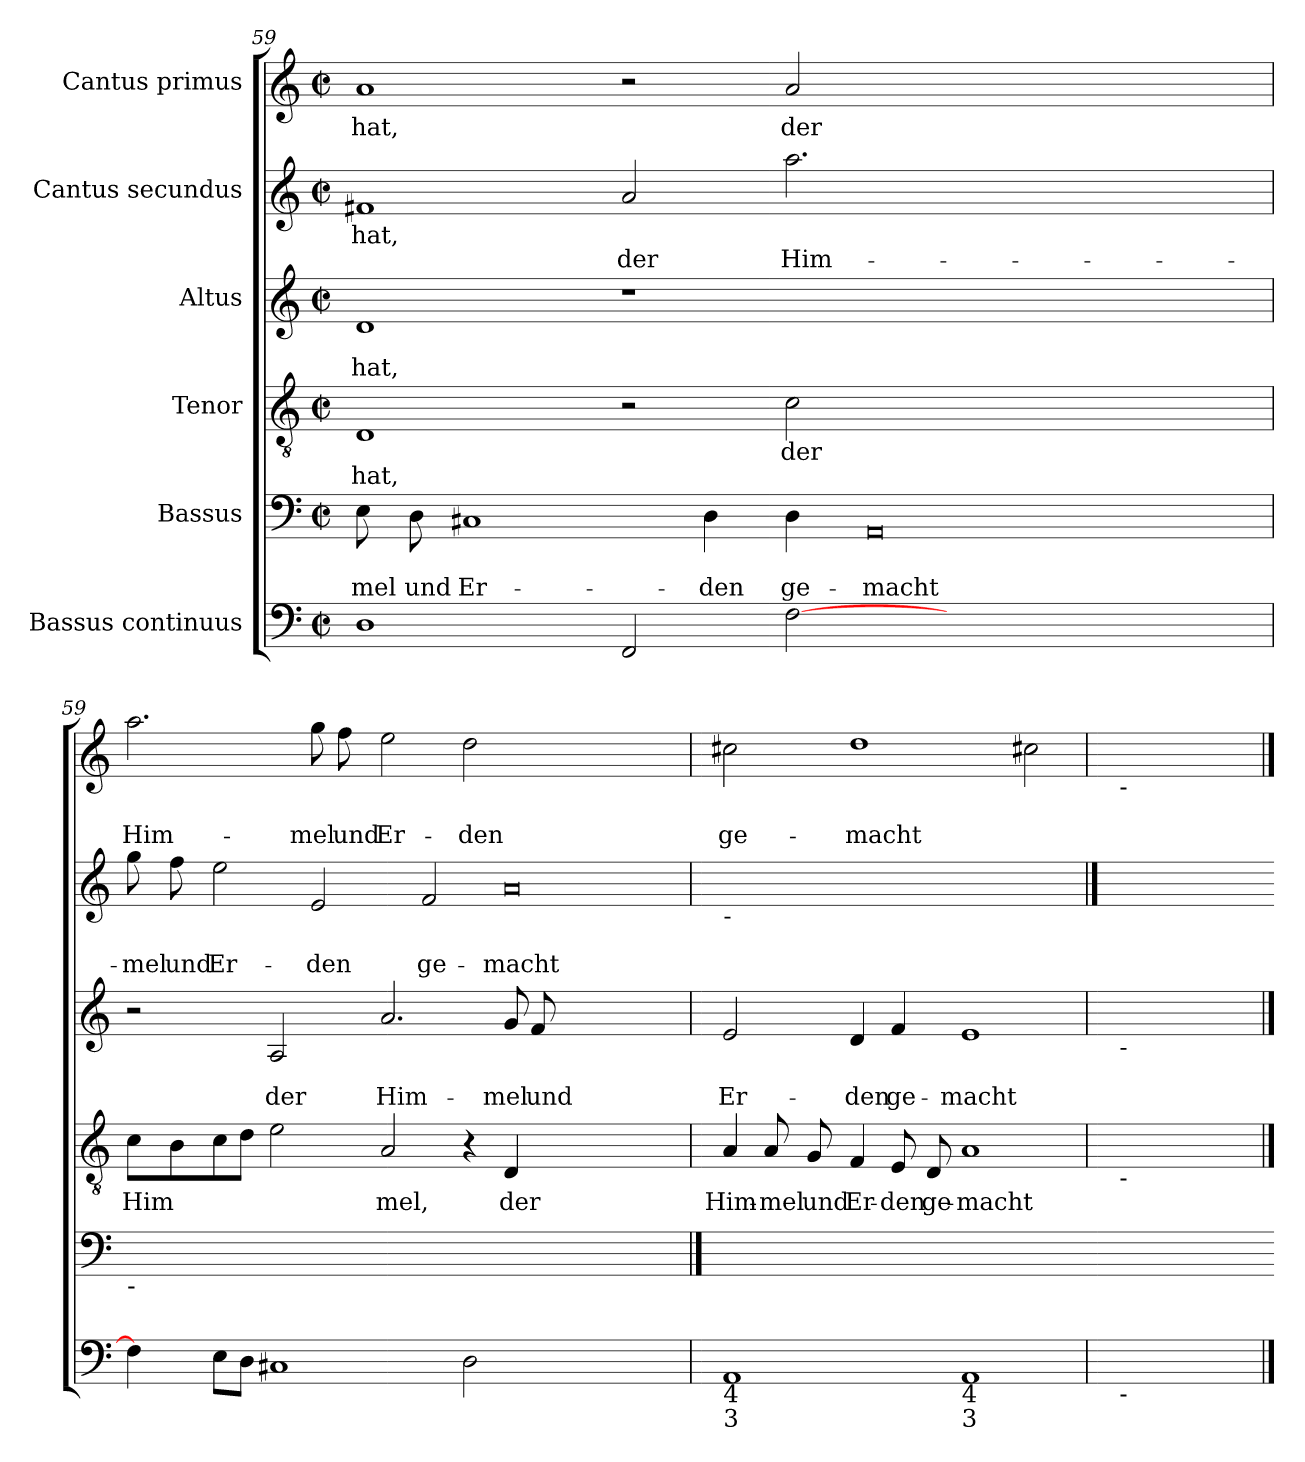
**kern	**kern	**text	**text	**kern	**text	**text	**kern	**text	**text	**kern	**text	**text	**kern	**text	**text
*part6	*part5	*part5	*part5	*part4	*part4	*part4	*part3	*part3	*part3	*part2	*part2	*part2	*part1	*part1	*part1
*staff6	*staff5	*staff5	*staff5	*staff4	*staff4	*staff4	*staff3	*staff3	*staff3	*staff2	*staff2	*staff2	*staff1	*staff1	*staff1
*I"Bassus continuus	*I"Bassus	*	*	*I"Tenor	*	*	*I"Altus	*	*	*I"Cantus secundus	*	*	*I"Cantus primus	*	*
!!LO:LB:g=z
*clefF4	*clefF4	*	*	*clefGv2	*	*	*clefG2	*	*	*clefG2	*	*	*clefG2	*	*
*k[]	*k[]	*	*	*k[]	*	*	*k[]	*	*	*k[]	*	*	*k[]	*	*
*C:	*C:	*	*	*C:	*	*	*C:	*	*	*C:	*	*	*C:	*	*
*M4/2	*M4/2	*	*	*M4/2	*	*	*M4/2	*	*	*M4/2	*	*	*M4/2	*	*
*met(c|)	*met(c|)	*	*	*met(c|)	*	*	*met(c|)	*	*	*met(c|)	*	*	*met(c|)	*	*
=59	=59	=59	=59	=59	=59	=59	=59	=59	=59	=59	=59	=59	=59	=59	=59
!	!	!	!LO:LY:b	!	!	!LO:LY:b	!	!	!LO:LY:b	!	!LO:LY:b	!	!	!LO:LY:b	!
1D	8E	.	-mel	1D	.	hat,	1d	.	-hat,	1f#X	hat,	.	1a	hat,	.
!	!	!	!LO:LY:b	!	!	!	!	!	!	!	!	!	!	!	!
.	8D	.	und	.	.	.	.	.	.	.	.	.	.	.	.
!	!	!	!LO:LY:b	!	!	!	!	!	!	!	!	!	!	!	!
.	1C#X	.	Er-	.	.	.	.	.	.	.	.	.	.	.	.
!	!	!	!	!	!	!	!	!	!	!	!	!LO:LY:b	!	!	!
2FF	.	.	.	2r	.	.	1r	.	.	2a	.	der	2r	.	.
!	!	!	!LO:LY:b	!	!	!	!	!	!	!	!	!	!	!	!
.	4D	.	-den	.	.	.	.	.	.	.	.	.	.	.	.
!	!	!	!LO:LY:b	!	!LO:LY:b	!	!	!	!	!	!	!LO:LY:b	!	!LO:LY:b	!
[2F	4D	.	ge-	2c	der	.	.	.	.	2.aa	.	Him-	2a	der	.
!	!	!	!LO:LY:b	!	!	!	!	!	!	!	!	!	!	!	!
.	0AA	.	-macht	.	.	.	.	.	.	.	.	.	.	.	.
1..ryy	.	.	.	1..ryy	.	.	1..ryy	.	.	.	.	.	1..ryy	.	.
.	.	.	.	.	.	.	.	.	.	1.ryy	.	.	.	.	.
=59A	=59A	=59A	=59A	=59A	=59A	=59A	=59A	=59A	=59A	=59A	=59A	=59A	=59A	=59A	=59A
!	!LO:TX:b:t=-	!	!	!	!	!	!	!	!	!	!	!	!	!	!
!	!	!	!LO:LY:b	!	!LO:LY:b	!	!	!	!	!	!	!LO:LY:b	!	!	!LO:LY:b
4F]	0Dyy	.	hat.	8cL	Him	.	2r	.	.	8gg	.	-mel	2.aa	.	Him-
!	!	!	!	!	!	!	!	!	!	!	!	!LO:LY:b	!	!	!
.	.	.	.	8B	.	.	.	.	.	8ff	.	und	.	.	.
!	!	!	!	!	!	!	!	!	!	!	!	!LO:LY:b	!	!	!
8EL	.	.	.	8c	.	.	.	.	.	2ee	.	Er-	.	.	.
8DJ	.	.	.	8dJ	.	.	.	.	.	.	.	.	.	.	.
!	!	!	!	!	!	!	!	!	!LO:LY:b	!	!	!	!	!	!
1C#X	.	.	.	2e	.	.	2A	.	der	.	.	.	.	.	.
!	!	!	!	!	!	!	!	!	!	!	!	!LO:LY:b	!	!	!LO:LY:b
.	.	.	.	.	.	.	.	.	.	2e	.	-den	8gg	.	-mel
!	!	!	!	!	!	!	!	!	!	!	!	!	!	!	!LO:LY:b
.	.	.	.	.	.	.	.	.	.	.	.	.	8ff	.	und
!	!	!	!	!	!LO:LY:b	!	!	!	!LO:LY:b	!	!	!	!	!	!LO:LY:b
.	.	.	.	2A	mel,	.	2.a	.	Him-	.	.	.	2ee	.	Er-
!	!	!	!	!	!	!	!	!	!	!	!	!LO:LY:b	!	!	!
.	.	.	.	.	.	.	.	.	.	2f	.	ge-	.	.	.
!	!	!	!	!	!	!	!	!	!	!	!	!	!	!	!LO:LY:b
2D	.	.	.	4r	.	.	.	.	.	.	.	.	2dd	.	-den
!	!	!	!	!	!LO:LY:b	!	!	!	!LO:LY:b	!	!	!LO:LY:b	!	!	!
.	.	.	.	4D	der	.	8g	.	-mel	0a	.	-macht	.	.	.
!	!	!	!	!	!	!	!	!	!LO:LY:b	!	!	!	!	!	!
.	.	.	.	.	.	.	8f	.	und	.	.	.	.	.	.
1..ryy	1..ryy	.	.	1..ryy	.	.	1..ryy	.	.	.	.	.	1..ryy	.	.
=60A	==60A	=60A	=60A	=60A	=60A	=60A	=60A	=60A	=60A	=60A	=60A	=60A	=60A	=60A	=60A
!	!	!	!	!	!	!	!	!	!	!LO:TX:b:t=-	!	!	!	!	!
!LO:TX:b:t=4	!	!	!	!	!	!	!	!	!	!	!	!	!	!	!
!LO:TX:b:t=3	!	!	!	!	!	!	!	!	!	!	!	!	!	!	!
!	!	!	!	!	!LO:LY:b	!	!	!	!LO:LY:b	!	!	!LO:LY:b	!	!	!LO:LY:b
1AA	0ryy	.	.	4A	Him-	.	2e	.	Er-	0ayy	.	hat.	2cc#X	.	ge-
!	!	!	!	!	!LO:LY:b	!	!	!	!	!	!	!	!	!	!
.	.	.	.	8A	-mel	.	.	.	.	.	.	.	.	.	.
!	!	!	!	!	!LO:LY:b	!	!	!	!	!	!	!	!	!	!
.	.	.	.	8G	und	.	.	.	.	.	.	.	.	.	.
!	!	!	!	!	!LO:LY:b	!	!	!	!LO:LY:b	!	!	!	!	!	!LO:LY:b
.	.	.	.	4F	Er-	.	4d	.	-den	.	.	.	1dd	.	-macht
!	!	!	!	!	!LO:LY:b	!	!	!	!LO:LY:b	!	!	!	!	!	!
.	.	.	.	8E	-den	.	4f	.	ge-	.	.	.	.	.	.
!	!	!	!	!	!LO:LY:b	!	!	!	!	!	!	!	!	!	!
.	.	.	.	8D	ge-	.	.	.	.	.	.	.	.	.	.
!LO:TX:b:t=4	!	!	!	!	!	!	!	!	!	!	!	!	!	!	!
!LO:TX:b:t=3	!	!	!	!	!	!	!	!	!	!	!	!	!	!	!
!	!	!	!	!	!LO:LY:b	!	!	!	!LO:LY:b	!	!	!	!	!	!
1AA	.	.	.	1A	-macht	.	1e	.	-macht	.	.	.	.	.	.
.	.	.	.	.	.	.	.	.	.	.	.	.	2cc#X	.	.
=61	=61	=61	=61	=61	=61	=61	=61	=61	=61	==61	=61	=61	=61	=61	=61
!	!	!	!	!	!	!	!	!	!	!	!	!	!LO:TX:b:t=-	!	!
!	!	!	!	!	!	!	!LO:TX:b:t=-	!	!	!	!	!	!	!	!
!	!	!	!	!LO:TX:b:t=-	!	!	!	!	!	!	!	!	!	!	!
!LO:TX:b:t=-	!	!	!	!	!	!	!	!	!	!	!	!	!	!	!
!	!	!	!	!	!LO:LY:b	!	!	!	!LO:LY:b	!	!	!	!	!	!LO:LY:b
0Dyy	0ryy	.	.	0Ayy	hat.	.	0f#Xyy	.	hat.	0ryy	.	.	0ddyy	.	hat.
==	=	==	==	==	==	==	==	==	==	=	==	==	==	==	==
*-	*-	*-	*-	*-	*-	*-	*-	*-	*-	*-	*-	*-	*-	*-	*-
